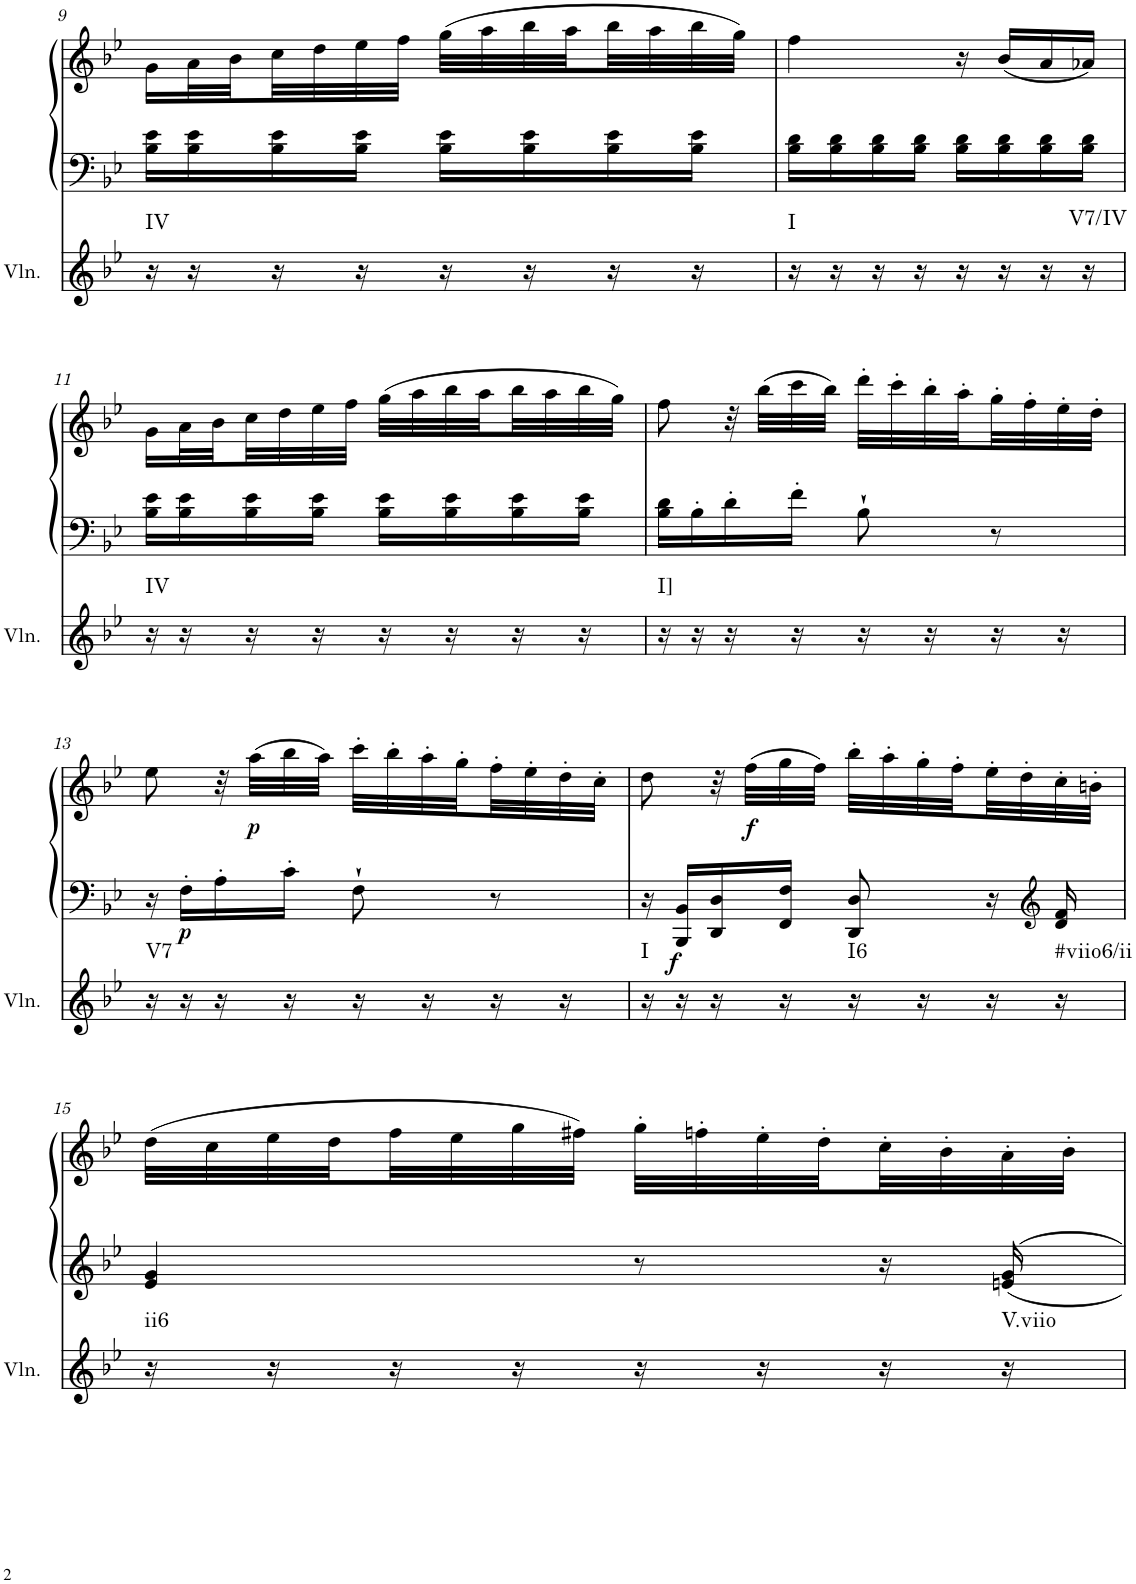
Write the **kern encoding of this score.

**kern	**harte	**kern	**kern	**dynam
*part2	*part2	*part1	*part1	*part1
*staff3	*	*staff2	*staff1	*staff1/2
*I"Violin	*	*I"Klavier linke Hand	*	*
*I'Vln.	*	*	*	*
!!LO:PB:g=z
*clefG2	*	*clefF4	*clefG2	*
*k[b-e-]	*	*k[b-e-]	*k[b-e-]	*
*M2/4	*	*M2/4	*M2/4	*
=9	=9	=9	=9	=9
!	!LO:H:kt=IV	!	!	!
16r	N	16B-\ 16e-\LL	16g\LL	.
16r	.	16B-\ 16e-\	32a\L	.
.	.	.	32b-\	.
16r	.	16B-\ 16e-\	32cc\	.
.	.	.	32dd\	.
16r	.	16B-\ 16e-\JJ	32ee-\	.
.	.	.	32ff\JJJ	.
16r	.	16B-\ 16e-\LL	(32gg\LLL	.
.	.	.	32aa\	.
16r	.	16B-\ 16e-\	32bb-\	.
.	.	.	32aa\	.
16r	.	16B-\ 16e-\	32bb-\	.
.	.	.	32aa\	.
16r	.	16B-\ 16e-\JJ	32bb-\	.
.	.	.	32gg\JJJ)	.
=10	=10	=10	=10	=10
!	!LO:H:kt=I	!	!	!
16r	N	16B-\ 16d\LL	4ff\	.
16r	.	16B-\ 16d\	.	.
16r	.	16B-\ 16d\	.	.
16r	.	16B-\ 16d\JJ	.	.
16r	.	16B-\ 16d\LL	16r	.
16r	.	16B-\ 16d\	(16b-/LL	.
16r	.	16B-\ 16d\	16a/	.
!	!LO:H:kt=V7/IV	!	!	!
16r	N	16B-\ 16d\JJ	16a-X/JJ)	.
!!LO:LB:g=z
=11	=11	=11	=11	=11
!	!LO:H:kt=IV	!	!	!
16r	N	16B-\ 16e-\LL	16g\LL	.
16r	.	16B-\ 16e-\	32a\L	.
.	.	.	32b-\	.
16r	.	16B-\ 16e-\	32cc\	.
.	.	.	32dd\	.
16r	.	16B-\ 16e-\JJ	32ee-\	.
.	.	.	32ff\JJJ	.
16r	.	16B-\ 16e-\LL	(32gg\LLL	.
.	.	.	32aa\	.
16r	.	16B-\ 16e-\	32bb-\	.
.	.	.	32aa\	.
16r	.	16B-\ 16e-\	32bb-\	.
.	.	.	32aa\	.
16r	.	16B-\ 16e-\JJ	32bb-\	.
.	.	.	32gg\JJJ)	.
=12	=12	=12	=12	=12
!	!LO:H:kt=I]	!	!	!
16r	N	16B-\ 16d\LL	8ff\	.
16r	.	16B-'\	.	.
16r	.	16d'\	32r	.
.	.	.	(32bb-\LLL	.
16r	.	16f'\JJ	32ccc\	.
.	.	.	32bb-\JJJ)	.
16r	.	8B-`\	32ddd'\LLL	.
.	.	.	32ccc'\	.
16r	.	.	32bb-'\	.
.	.	.	32aa'\	.
16r	.	8r	32gg'\	.
.	.	.	32ff'\	.
16r	.	.	32ee-'\	.
.	.	.	32dd'\JJJ	.
!!LO:LB:g=z
=13	=13	=13	=13	=13
!	!LO:H:kt=V7	!	!	!
16r	N	16r	8ee-\	.
!	!	!	!	!LO:DY:b=2
16r	.	16F'\LL	.	p
16r	.	16A'\	32r	.
!	!	!	!	!LO:DY:b
.	.	.	(32aa\LLL	p
16r	.	16c'\JJ	32bb-\	.
.	.	.	32aa\JJJ)	.
16r	.	8F`\	32ccc'\LLL	.
.	.	.	32bb-'\	.
16r	.	.	32aa'\	.
.	.	.	32gg'\	.
16r	.	8r	32ff'\	.
.	.	.	32ee-'\	.
16r	.	.	32dd'\	.
.	.	.	32cc'\JJJ	.
=14	=14	=14	=14	=14
!	!LO:H:kt=I	!	!	!
16r	N	16r	8dd\	.
!	!	!	!	!LO:DY:b=2
16r	.	16BBB-/ 16BB-/LL	.	f
16r	.	16DD/ 16D/	32r	.
!	!	!	!	!LO:DY:b
.	.	.	(32ff\LLL	f
16r	.	16FF/ 16F/JJ	32gg\	.
.	.	.	32ff\JJJ)	.
!	!LO:H:kt=I6	!	!	!
16r	N	8DD/ 8D/	32bb-'\LLL	.
.	.	.	32aa'\	.
16r	.	.	32gg'\	.
.	.	.	32ff'\	.
16r	.	16r	32ee-'\	.
.	.	.	32dd'\	.
*	*	*clefG2	*	*
!	!LO:H:kt=#viio6/ii	!	!	!
16r	N	16d/ 16f/	32cc'\	.
.	.	.	32bn'\JJJ	.
!!LO:LB:g=z
=15	=15	=15	=15	=15
!	!LO:H:kt=ii6	!	!	!
16r	N	4e-/ 4g/	(32dd\LLL	.
.	.	.	32cc\	.
16r	.	.	32ee-\	.
.	.	.	32dd\	.
16r	.	.	32ff\	.
.	.	.	32ee-\	.
16r	.	.	32gg\	.
.	.	.	32ff#X\JJJ)	.
16r	.	8r	32gg'\LLL	.
.	.	.	32ffn'\	.
16r	.	.	32ee-'\	.
.	.	.	32dd'\	.
16r	.	16r	32cc'\	.
.	.	.	32b-'\	.
!	!LO:H:kt=V.viio	!	!	!
16r	N	16en/ 16g/	32a'\	.
.	.	.	32b-'\JJJ	.
=	=	=	=	=
*-	*-	*-	*-	*-
